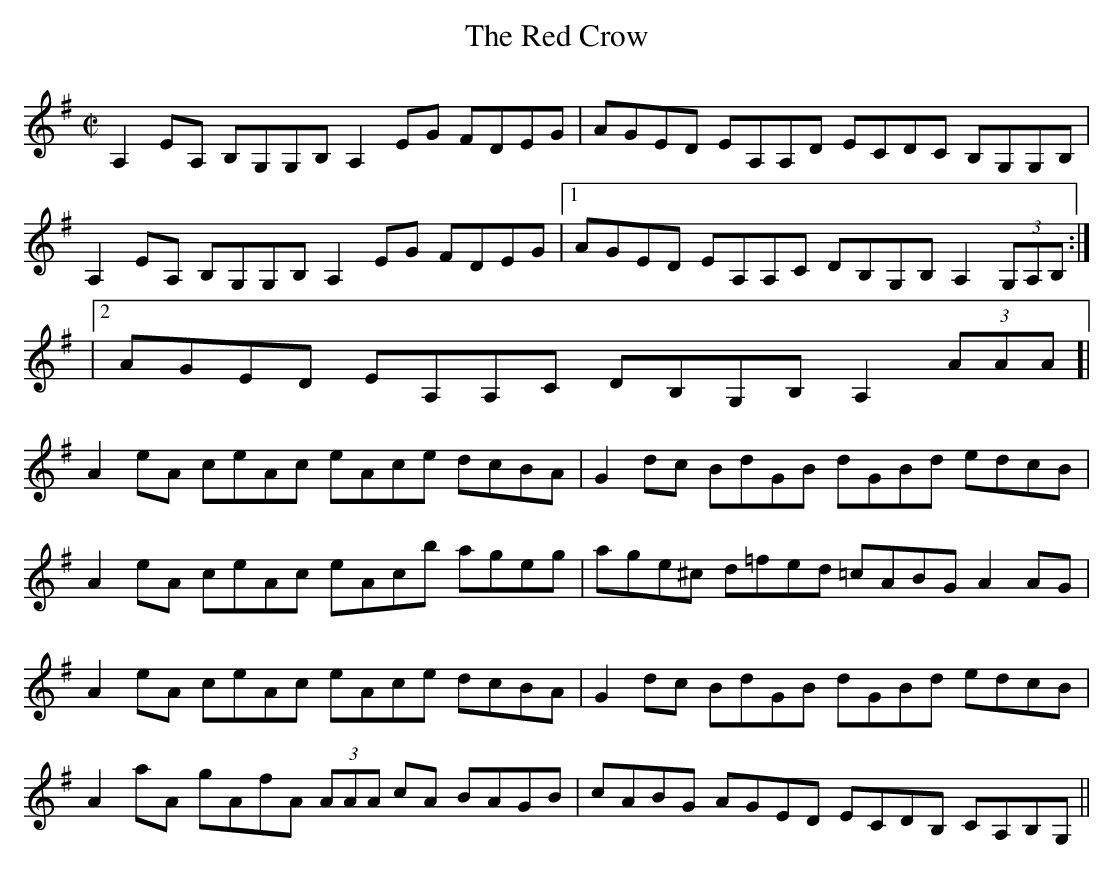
X:1
T:The Red Crow
M:C|
L:1/8
K:ADor
A,2EA, B,G,G,B, A,2EG FDEG | AGED EA,A,D ECDC B,G,G,B, |
A,2EA, B,G,G,B, A,2EG FDEG |1 AGED EA,A,C DB,G,B, A,2(3G,A,B, :|
|2 AGED EA,A,C DB,G,B, A,2 (3AAA [|
A2eA ceAc eAce dcBA | G2dc BdGB dGBd edcB |
A2eA ceAc eAcb ageg | age^c d=fed =cABG A2AG |
A2eA ceAc eAce dcBA | G2dc BdGB dGBd edcB |
A2aA gAfA (3AAA cA BAGB | cABG AGED ECDB, CA,B,G, ||
